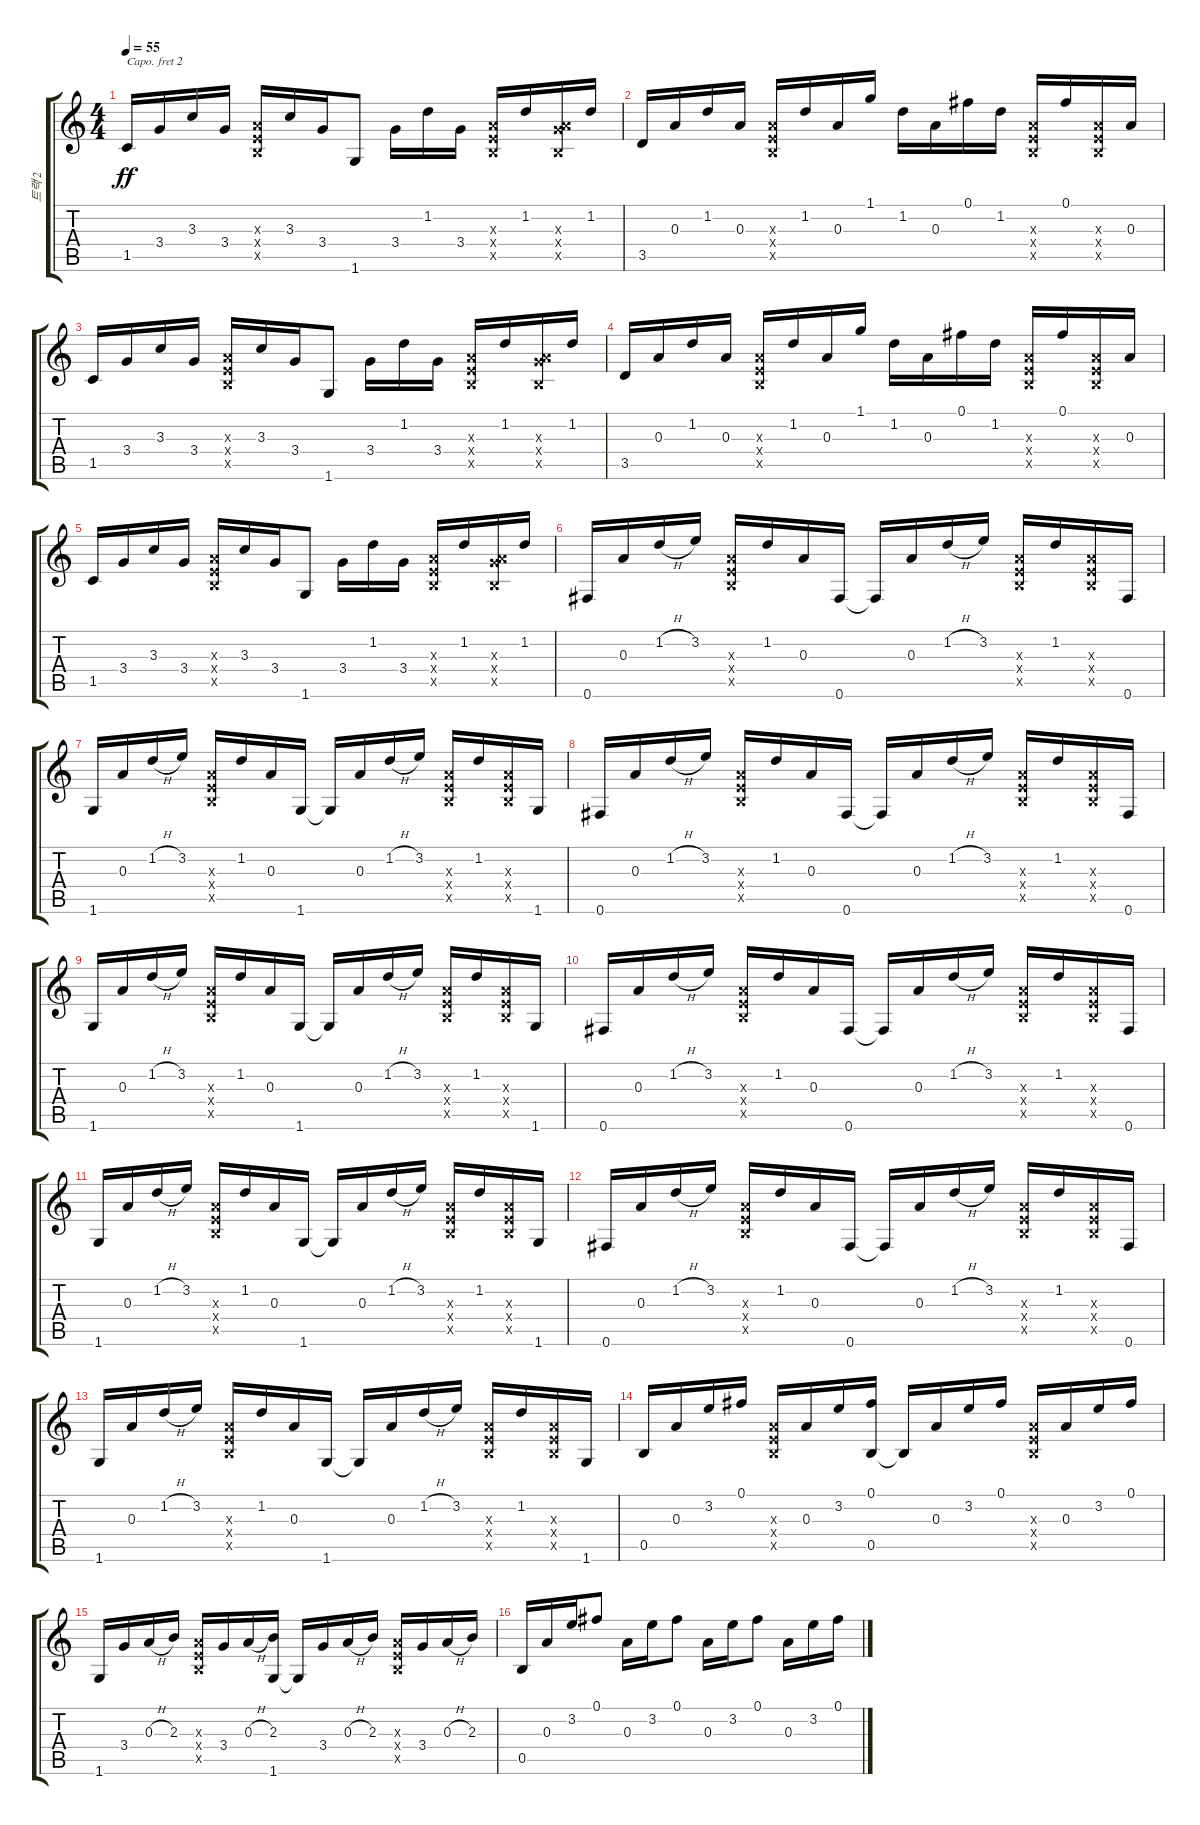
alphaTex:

\track ("트랙 2" "트랙 2") {instrument acousticguitarsteel}
\staff {score tabs}
\capo 2
\tuning (E4 B3 G3 D3 A2 E2) {hide}
\ts (4 4)
\tempo 55
\clef g2
\ks c
1.5.16{dy ff} 3.4.16 3.3.16 3.4.16 (0.3{x} 0.4{x} 0.5{x}).16 3.3.16 3.4.16 1.6.8 3.4.16 1.2.16 3.4.16 (0.3{x} 0.4{x} 0.5{x}).16{beam Up} 1.2.16{beam Up} (0.3{x} 3.4{x} 0.5{x}).16{beam Up} 1.2.16{beam Up} |
3.5.16 0.3.16 1.2.16 0.3.16 (0.3{x} 0.4{x} 0.5{x}).16 1.2.16 0.3.16 1.1.16 1.2.16 0.3.16 0.1.16 1.2.16 (0.3{x} 0.4{x} 0.5{x}).16 0.1.16 (0.3{x} 0.4{x} 0.5{x}).16 0.3.16 |
1.5.16 3.4.16 3.3.16 3.4.16 (0.3{x} 0.4{x} 0.5{x}).16 3.3.16 3.4.16 1.6.8 3.4.16 1.2.16 3.4.16 (0.3{x} 0.4{x} 0.5{x}).16 1.2.16 (0.3{x} 3.4{x} 0.5{x}).16 1.2.16 |
3.5.16 0.3.16 1.2.16 0.3.16 (0.3{x} 0.4{x} 0.5{x}).16 1.2.16 0.3.16 1.1.16 1.2.16 0.3.16 0.1.16 1.2.16 (0.3{x} 0.4{x} 0.5{x}).16 0.1.16 (0.3{x} 0.4{x} 0.5{x}).16 0.3.16 |
1.5.16 3.4.16 3.3.16 3.4.16 (0.3{x} 0.4{x} 0.5{x}).16 3.3.16 3.4.16 1.6.8 3.4.16 1.2.16 3.4.16 (0.3{x} 0.4{x} 0.5{x}).16 1.2.16 (0.3{x} 3.4{x} 0.5{x}).16 1.2.16 |
0.6.16 0.3.16 1.2{h}.16 3.2.16 (0.3{x} 0.4{x} 0.5{x}).16 1.2.16 0.3.16 0.6.16 0.6{t}.16 0.3.16 1.2{h}.16 3.2.16 (0.3{x} 0.4{x} 0.5{x}).16 1.2.16 (0.3{x} 0.4{x} 0.5{x}).16 0.6.16 |
1.6.16 0.3.16 1.2{h}.16 3.2.16 (0.3{x} 0.4{x} 0.5{x}).16 1.2.16 0.3.16 1.6.16 1.6{t}.16 0.3.16 1.2{h}.16 3.2.16 (0.3{x} 0.4{x} 0.5{x}).16 1.2.16 (0.3{x} 0.4{x} 0.5{x}).16 1.6.16 |
0.6.16 0.3.16 1.2{h}.16 3.2.16 (0.3{x} 0.4{x} 0.5{x}).16 1.2.16 0.3.16 0.6.16 0.6{t}.16 0.3.16 1.2{h}.16 3.2.16 (0.3{x} 0.4{x} 0.5{x}).16 1.2.16 (0.3{x} 0.4{x} 0.5{x}).16 0.6.16 |
1.6.16 0.3.16 1.2{h}.16 3.2.16 (0.3{x} 0.4{x} 0.5{x}).16 1.2.16 0.3.16 1.6.16 1.6{t}.16 0.3.16 1.2{h}.16 3.2.16 (0.3{x} 0.4{x} 0.5{x}).16 1.2.16 (0.3{x} 0.4{x} 0.5{x}).16 1.6.16 |
0.6.16 0.3.16 1.2{h}.16 3.2.16 (0.3{x} 0.4{x} 0.5{x}).16 1.2.16 0.3.16 0.6.16 0.6{t}.16 0.3.16 1.2{h}.16 3.2.16 (0.3{x} 0.4{x} 0.5{x}).16 1.2.16 (0.3{x} 0.4{x} 0.5{x}).16 0.6.16 |
1.6.16 0.3.16 1.2{h}.16 3.2.16 (0.3{x} 0.4{x} 0.5{x}).16 1.2.16 0.3.16 1.6.16 1.6{t}.16 0.3.16 1.2{h}.16 3.2.16 (0.3{x} 0.4{x} 0.5{x}).16 1.2.16 (0.3{x} 0.4{x} 0.5{x}).16 1.6.16 |
0.6.16 0.3.16 1.2{h}.16 3.2.16 (0.3{x} 0.4{x} 0.5{x}).16 1.2.16 0.3.16 0.6.16 0.6{t}.16 0.3.16 1.2{h}.16 3.2.16 (0.3{x} 0.4{x} 0.5{x}).16 1.2.16 (0.3{x} 0.4{x} 0.5{x}).16 0.6.16 |
1.6.16 0.3.16 1.2{h}.16 3.2.16 (0.3{x} 0.4{x} 0.5{x}).16 1.2.16 0.3.16 1.6.16 1.6{t}.16 0.3.16 1.2{h}.16 3.2.16 (0.3{x} 0.4{x} 0.5{x}).16 1.2.16 (0.3{x} 0.4{x} 0.5{x}).16 1.6.16 |
0.5.16 0.3.16 3.2.16 0.1.16 (0.3{x} 0.4{x} 0.5{x}).16 0.3.16 3.2.16 (0.1 0.5).16 0.5{t}.16 0.3.16 3.2.16 0.1.16 (0.3{x} 0.4{x} 0.5{x}).16 0.3.16 3.2.16 0.1.16 |
1.6.16 3.4.16 0.3{h}.16 2.3.16 (0.3{x} 0.4{x} 0.5{x}).16 3.4.16 0.3{h}.16 (2.3 1.6).16 1.6{t}.16 3.4.16 0.3{h}.16 2.3.16 (0.3{x} 0.4{x} 0.5{x}).16 3.4.16 0.3{h}.16 2.3.16 |
0.5.16 0.3.16 3.2.16 0.1.8 0.3.16 3.2.16 0.1.8 0.3.16 3.2.16 0.1.8 0.3.16 3.2.16 0.1.16
